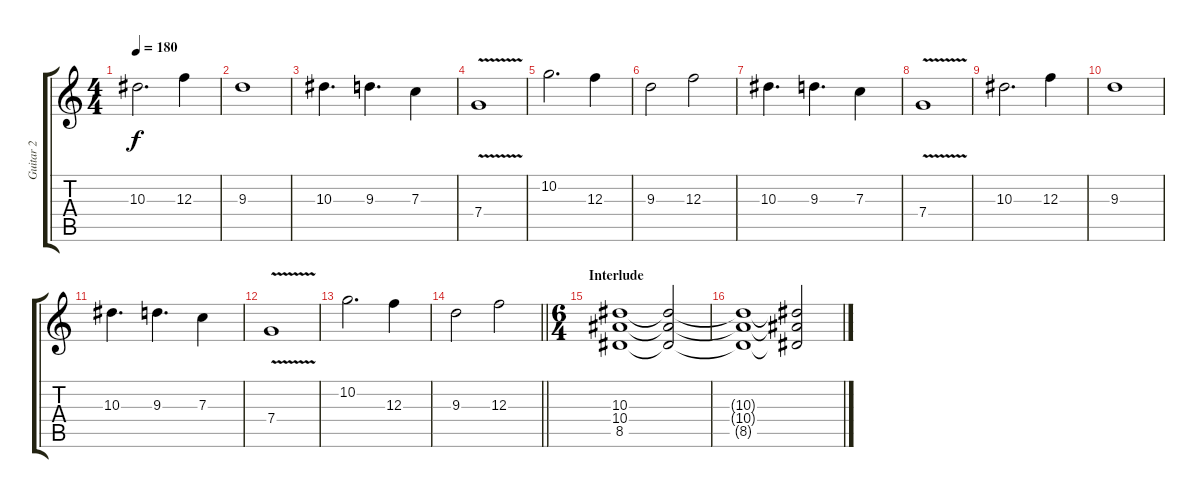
\track ("Guitar 2" "Guitar 2") {instrument distortionguitar}
\staff {score tabs}
\tuning (D4 A3 F3 C3 G2 D2) {hide}
\ts (4 4)
\tempo 180
\clef g2
\ks c
10.3.2{d dy f} 12.3.4 |
9.3.1 |
10.3.4{d} 9.3.4{d} 7.3.4 |
7.4{v}.1 |
10.2.2{d} 12.3.4 |
9.3.2 12.3.2 |
10.3.4{d} 9.3.4{d} 7.3.4 |
7.4{v}.1 |
10.3.2{d} 12.3.4 |
9.3.1 |
10.3.4{d} 9.3.4{d} 7.3.4 |
7.4{v}.1 |
10.2.2{d} 12.3.4 |
\barLineRight lightlight
9.3.2 12.3.2 |
\ts (6 4)
\section ("" "Interlude")
(10.3 10.4 8.5).1{volume 12} (10.3{t} 10.4{t} 8.5{t}).2 |
(10.3{t} 10.4{t} 8.5{t}).1{volume 0} (10.3{t} 10.4{t} 8.5{t}).2
